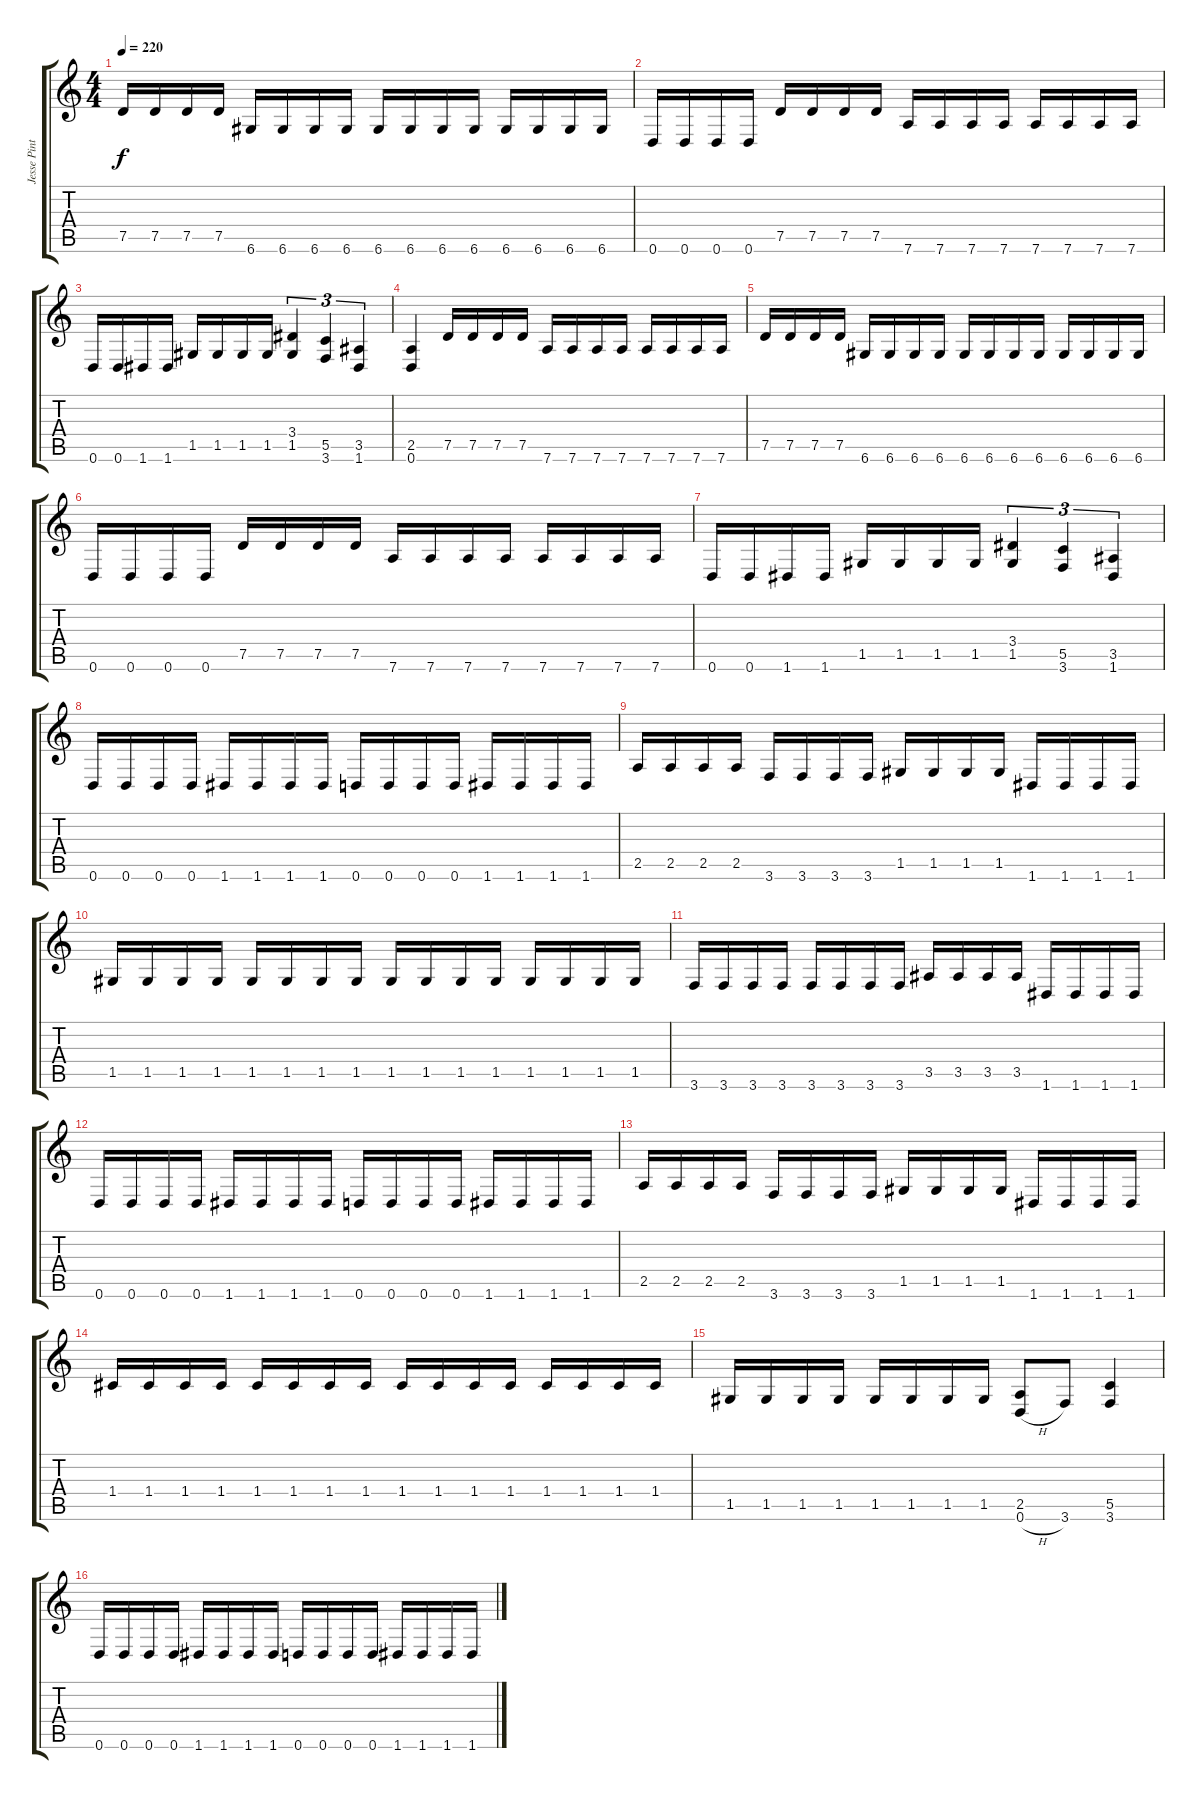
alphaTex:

\track ("Jesse Pintado (Guitar 2)" "Jesse Pint") {instrument distortionguitar}
\staff {score tabs}
\tuning (D4 A3 F3 C3 G2 D2) {hide}
\ts (4 4)
\tempo 220
\clef g2
\ks c
7.5.16{dy f} 7.5.16 7.5.16 7.5.16 6.6.16 6.6.16 6.6.16 6.6.16 6.6.16 6.6.16 6.6.16 6.6.16 6.6.16 6.6.16 6.6.16 6.6.16 |
0.6.16 0.6.16 0.6.16 0.6.16 7.5.16 7.5.16 7.5.16 7.5.16 7.6.16 7.6.16 7.6.16 7.6.16 7.6.16 7.6.16 7.6.16 7.6.16 |
0.6.16 0.6.16 1.6.16 1.6.16 1.5.16 1.5.16 1.5.16 1.5.16 (3.4 1.5).4{tu (3 2)} (5.5 3.6).4{tu (3 2)} (3.5 1.6).4{tu (3 2)} |
(2.5 0.6).4 7.5.16 7.5.16 7.5.16 7.5.16 7.6.16 7.6.16 7.6.16 7.6.16 7.6.16 7.6.16 7.6.16 7.6.16 |
7.5.16 7.5.16 7.5.16 7.5.16 6.6.16 6.6.16 6.6.16 6.6.16 6.6.16 6.6.16 6.6.16 6.6.16 6.6.16 6.6.16 6.6.16 6.6.16 |
0.6.16 0.6.16 0.6.16 0.6.16 7.5.16 7.5.16 7.5.16 7.5.16 7.6.16 7.6.16 7.6.16 7.6.16 7.6.16 7.6.16 7.6.16 7.6.16 |
0.6.16 0.6.16 1.6.16 1.6.16 1.5.16 1.5.16 1.5.16 1.5.16 (3.4 1.5).4{tu (3 2)} (5.5 3.6).4{tu (3 2)} (3.5 1.6).4{tu (3 2)} |
0.6.16 0.6.16 0.6.16 0.6.16 1.6.16 1.6.16 1.6.16 1.6.16 0.6.16 0.6.16 0.6.16 0.6.16 1.6.16 1.6.16 1.6.16 1.6.16 |
2.5.16 2.5.16 2.5.16 2.5.16 3.6.16 3.6.16 3.6.16 3.6.16 1.5.16 1.5.16 1.5.16 1.5.16 1.6.16 1.6.16 1.6.16 1.6.16 |
1.5.16 1.5.16 1.5.16 1.5.16 1.5.16 1.5.16 1.5.16 1.5.16 1.5.16 1.5.16 1.5.16 1.5.16 1.5.16 1.5.16 1.5.16 1.5.16 |
3.6.16 3.6.16 3.6.16 3.6.16 3.6.16 3.6.16 3.6.16 3.6.16 3.5.16 3.5.16 3.5.16 3.5.16 1.6.16 1.6.16 1.6.16 1.6.16 |
0.6.16 0.6.16 0.6.16 0.6.16 1.6.16 1.6.16 1.6.16 1.6.16 0.6.16 0.6.16 0.6.16 0.6.16 1.6.16 1.6.16 1.6.16 1.6.16 |
2.5.16 2.5.16 2.5.16 2.5.16 3.6.16 3.6.16 3.6.16 3.6.16 1.5.16 1.5.16 1.5.16 1.5.16 1.6.16 1.6.16 1.6.16 1.6.16 |
1.4.16 1.4.16 1.4.16 1.4.16 1.4.16 1.4.16 1.4.16 1.4.16 1.4.16 1.4.16 1.4.16 1.4.16 1.4.16 1.4.16 1.4.16 1.4.16 |
1.5.16 1.5.16 1.5.16 1.5.16 1.5.16 1.5.16 1.5.16 1.5.16 (2.5 0.6{h}).8 3.6.8 (5.5 3.6).4 |
0.6.16 0.6.16 0.6.16 0.6.16 1.6.16 1.6.16 1.6.16 1.6.16 0.6.16 0.6.16 0.6.16 0.6.16 1.6.16 1.6.16 1.6.16 1.6.16
